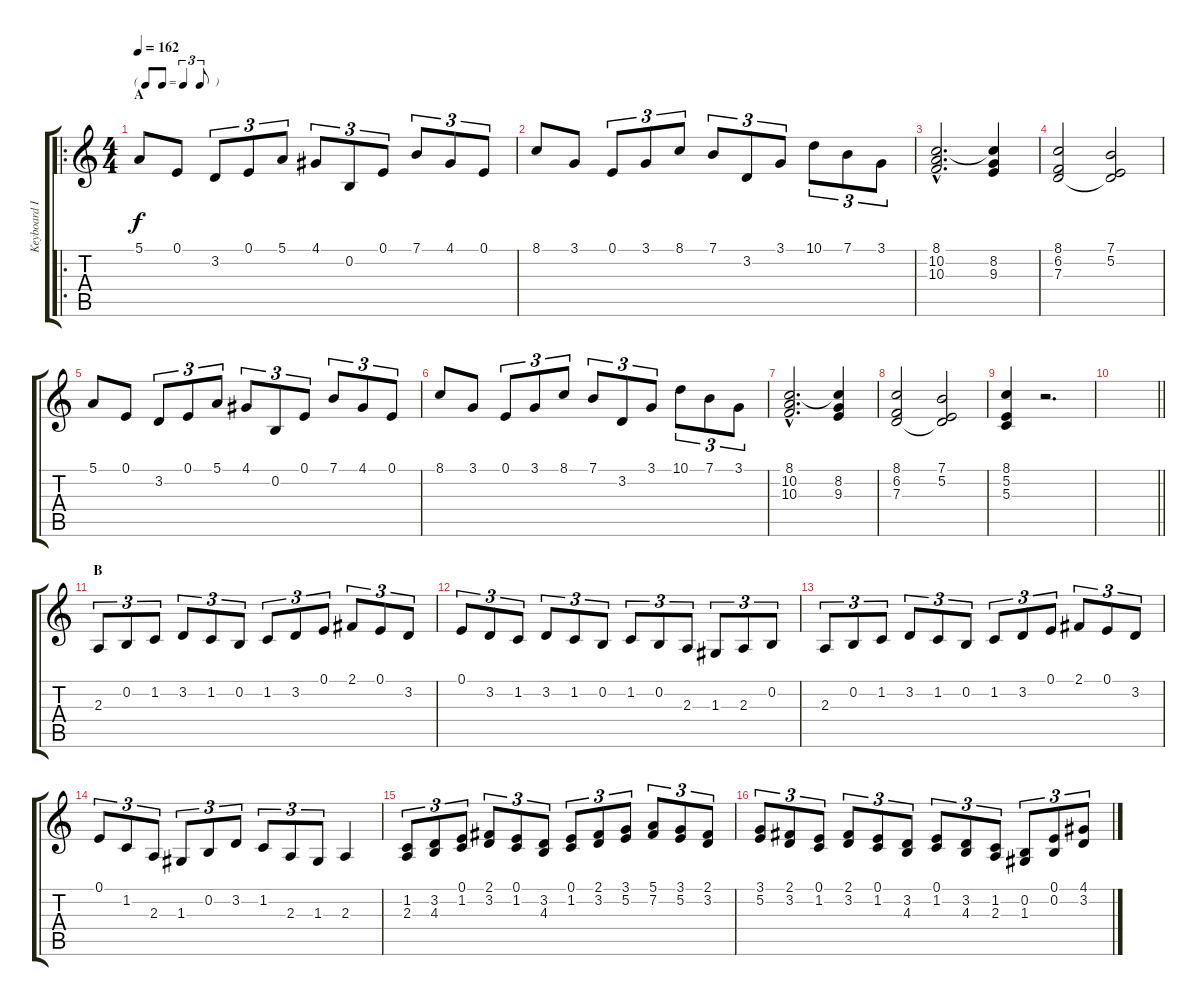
\track ("Keyboard I" "Keyboard I") {instrument drawbarorgan}
\staff {score tabs}
\tuning (E4 B3 G3 D3 A2 E2) {hide}
\ro
\ts (4 4)
\tf triplet8th
\section ("" "A")
\tempo 162
\clef g2
\ks c
5.1.8{dy f volume 14 instrument drawbarorgan} 0.1.8 3.2.8{tu (3 2)} 0.1.8{tu (3 2)} 5.1.8{tu (3 2)} 4.1.8{tu (3 2)} 0.2.8{tu (3 2)} 0.1.8{tu (3 2)} 7.1.8{tu (3 2)} 4.1.8{tu (3 2)} 0.1.8{tu (3 2)} |
8.1.8 3.1.8 0.1.8{tu (3 2)} 3.1.8{tu (3 2)} 8.1.8{tu (3 2)} 7.1.8{tu (3 2)} 3.2.8{tu (3 2)} 3.1.8{tu (3 2)} 10.1.8{tu (3 2)} 7.1.8{tu (3 2)} 3.1.8{tu (3 2)} |
(8.1{hac} 10.2{hac} 10.3{hac}).2{d} (8.1{t} 8.2 9.3).4 |
(8.1 6.2 7.3).2 (7.1 5.2 7.3{t}).2 |
5.1.8 0.1.8 3.2.8{tu (3 2)} 0.1.8{tu (3 2)} 5.1.8{tu (3 2)} 4.1.8{tu (3 2)} 0.2.8{tu (3 2)} 0.1.8{tu (3 2)} 7.1.8{tu (3 2)} 4.1.8{tu (3 2)} 0.1.8{tu (3 2)} |
8.1.8 3.1.8 0.1.8{tu (3 2)} 3.1.8{tu (3 2)} 8.1.8{tu (3 2)} 7.1.8{tu (3 2)} 3.2.8{tu (3 2)} 3.1.8{tu (3 2)} 10.1.8{tu (3 2)} 7.1.8{tu (3 2)} 3.1.8{tu (3 2)} |
(8.1{hac} 10.2{hac} 10.3{hac}).2{d} (8.1{t} 8.2 9.3).4 |
(8.1 6.2 7.3).2 (7.1 5.2 7.3{t}).2 |
(8.1 5.2 5.3).4 r.2{d} |
\barLineRight lightlight
|
\section ("" "B")
2.3.8{tu (3 2)} 0.2.8{tu (3 2)} 1.2.8{tu (3 2)} 3.2.8{tu (3 2)} 1.2.8{tu (3 2)} 0.2.8{tu (3 2)} 1.2.8{tu (3 2)} 3.2.8{tu (3 2)} 0.1.8{tu (3 2)} 2.1.8{tu (3 2)} 0.1.8{tu (3 2)} 3.2.8{tu (3 2)} |
0.1.8{tu (3 2)} 3.2.8{tu (3 2)} 1.2.8{tu (3 2)} 3.2.8{tu (3 2)} 1.2.8{tu (3 2)} 0.2.8{tu (3 2)} 1.2.8{tu (3 2)} 0.2.8{tu (3 2)} 2.3.8{tu (3 2)} 1.3.8{tu (3 2)} 2.3.8{tu (3 2)} 0.2.8{tu (3 2)} |
2.3.8{tu (3 2)} 0.2.8{tu (3 2)} 1.2.8{tu (3 2)} 3.2.8{tu (3 2)} 1.2.8{tu (3 2)} 0.2.8{tu (3 2)} 1.2.8{tu (3 2)} 3.2.8{tu (3 2)} 0.1.8{tu (3 2)} 2.1.8{tu (3 2)} 0.1.8{tu (3 2)} 3.2.8{tu (3 2)} |
0.1.8{tu (3 2)} 1.2.8{tu (3 2)} 2.3.8{tu (3 2)} 1.3.8{tu (3 2)} 0.2.8{tu (3 2)} 3.2.8{tu (3 2)} 1.2.8{tu (3 2)} 2.3.8{tu (3 2)} 1.3.8{tu (3 2)} 2.3.4 |
(1.2 2.3).8{tu (3 2)} (3.2 4.3).8{tu (3 2)} (0.1 1.2).8{tu (3 2)} (2.1 3.2).8{tu (3 2)} (0.1 1.2).8{tu (3 2)} (3.2 4.3).8{tu (3 2)} (0.1 1.2).8{tu (3 2)} (2.1 3.2).8{tu (3 2)} (3.1 5.2).8{tu (3 2)} (5.1 7.2).8{tu (3 2)} (3.1 5.2).8{tu (3 2)} (2.1 3.2).8{tu (3 2)} |
(3.1 5.2).8{tu (3 2)} (2.1 3.2).8{tu (3 2)} (0.1 1.2).8{tu (3 2)} (2.1 3.2).8{tu (3 2)} (0.1 1.2).8{tu (3 2)} (3.2 4.3).8{tu (3 2)} (0.1 1.2).8{tu (3 2)} (3.2 4.3).8{tu (3 2)} (1.2 2.3).8{tu (3 2)} (0.2 1.3).8{tu (3 2)} (0.1 0.2).8{tu (3 2)} (4.1 3.2).8{tu (3 2)}
